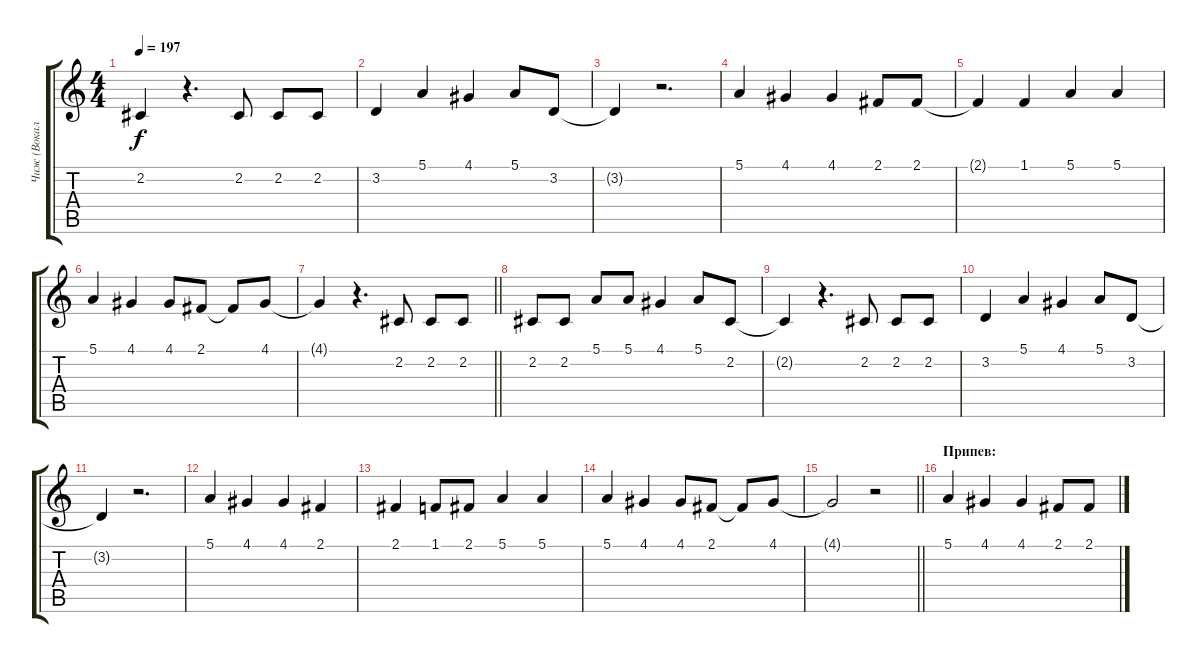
\track ("Чиж (Вокал)" "Чиж (Вокал") {instrument tenorsax}
\staff {score tabs}
\tuning (E4 B3 G3 D3 A2 E2) {hide}
\ts (4 4)
\tempo 197
\clef g2
\ks c
2.2{t}.4{dy f} r.4{d} 2.2.8 2.2.8 2.2.8 |
3.2.4 5.1.4 4.1.4 5.1.8 3.2.8 |
3.2{t}.4 r.2{d} |
5.1.4 4.1.4 4.1.4 2.1.8 2.1.8 |
2.1{t}.4 1.1.4 5.1.4 5.1.4 |
5.1.4 4.1.4 4.1.8 2.1.8 2.1{t}.8 4.1.8 |
\barLineRight lightlight
4.1{t}.4 r.4{d} 2.2.8 2.2.8 2.2.8 |
2.2.8 2.2.8 5.1.8 5.1.8 4.1.4 5.1.8 2.2.8 |
2.2{t}.4 r.4{d} 2.2.8 2.2.8 2.2.8 |
3.2.4 5.1.4 4.1.4 5.1.8 3.2.8 |
3.2{t}.4 r.2{d} |
5.1.4 4.1.4 4.1.4 2.1.4 |
2.1.4 1.1.8 2.1.8 5.1.4 5.1.4 |
5.1.4 4.1.4 4.1.8 2.1.8 2.1{t}.8 4.1.8 |
\barLineRight lightlight
4.1{t}.2 r.2 |
\section ("" "Припев:")
5.1.4 4.1.4 4.1.4 2.1.8 2.1.8
